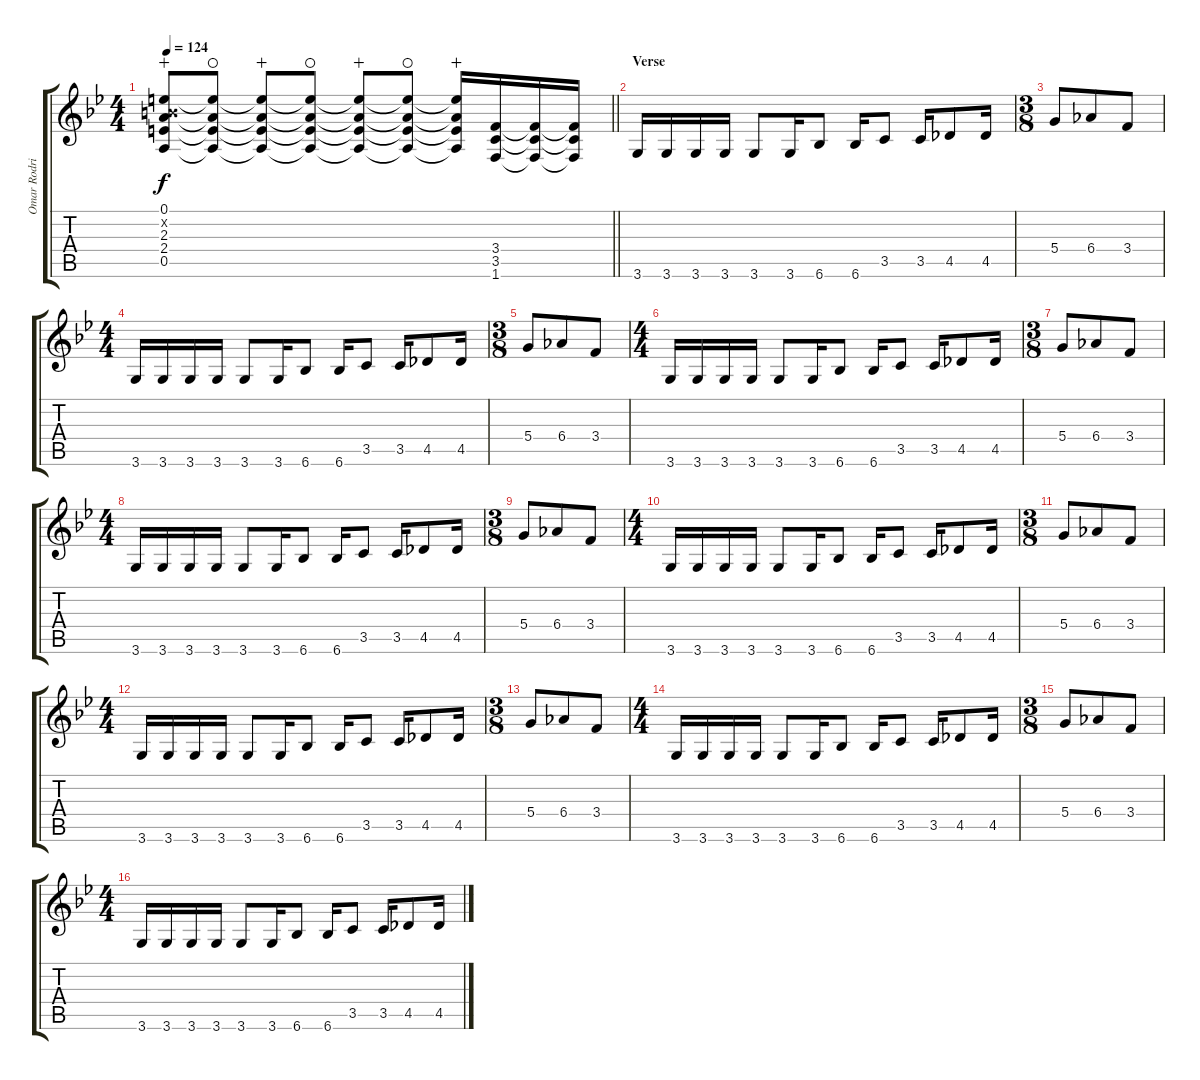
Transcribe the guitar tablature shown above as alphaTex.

\track ("Omar Rodriguez-Lopez" "Omar Rodri") {instrument overdrivenguitar}
\staff {score tabs}
\tuning (E4 B3 G3 D3 A2 E2) {hide}
\ts (4 4)
\tempo 124
\clef g2
\barLineRight lightlight
\ks gminor
(0.1 0.2{x} 2.3 2.4 0.5).8{dy f wahc} (0.1{t} 2.3{t} 2.4{t} 0.5{t}).8{waho} (0.1{t} 2.3{t} 2.4{t} 0.5{t}).8{wahc} (0.1{t} 2.3{t} 2.4{t} 0.5{t}).8{waho} (0.1{t} 2.3{t} 2.4{t} 0.5{t}).8{wahc} (0.1{t} 2.3{t} 2.4{t} 0.5{t}).8{waho} (0.1{t} 2.3{t} 2.4{t} 0.5{t}).16{wahc} (3.4 3.5 1.6).16 (3.4{t} 3.5{t} 1.6{t}).16 (3.4{t} 3.5{t} 1.6{t}).16 |
\section ("" "Verse")
3.6.16{balance 8} 3.6.16 3.6.16 3.6.16 3.6.8 3.6.16 6.6.8 6.6.16 3.5.8 3.5.16 4.5.8 4.5.16 |
\ts (3 8)
5.4.8 6.4.8 3.4.8 |
\ts (4 4)
3.6.16 3.6.16 3.6.16 3.6.16 3.6.8 3.6.16 6.6.8 6.6.16 3.5.8 3.5.16 4.5.8 4.5.16 |
\ts (3 8)
5.4.8 6.4.8 3.4.8 |
\ts (4 4)
3.6.16 3.6.16 3.6.16 3.6.16 3.6.8 3.6.16 6.6.8 6.6.16 3.5.8 3.5.16 4.5.8 4.5.16 |
\ts (3 8)
5.4.8 6.4.8 3.4.8 |
\ts (4 4)
3.6.16 3.6.16 3.6.16 3.6.16 3.6.8 3.6.16 6.6.8 6.6.16 3.5.8 3.5.16 4.5.8 4.5.16 |
\ts (3 8)
5.4.8 6.4.8 3.4.8 |
\ts (4 4)
3.6.16 3.6.16 3.6.16 3.6.16 3.6.8 3.6.16 6.6.8 6.6.16 3.5.8 3.5.16 4.5.8 4.5.16 |
\ts (3 8)
5.4.8 6.4.8 3.4.8 |
\ts (4 4)
3.6.16 3.6.16 3.6.16 3.6.16 3.6.8 3.6.16 6.6.8 6.6.16 3.5.8 3.5.16 4.5.8 4.5.16 |
\ts (3 8)
5.4.8 6.4.8 3.4.8 |
\ts (4 4)
3.6.16 3.6.16 3.6.16 3.6.16 3.6.8 3.6.16 6.6.8 6.6.16 3.5.8 3.5.16 4.5.8 4.5.16 |
\ts (3 8)
5.4.8 6.4.8 3.4.8 |
\ts (4 4)
3.6.16 3.6.16 3.6.16 3.6.16 3.6.8 3.6.16 6.6.8 6.6.16 3.5.8 3.5.16 4.5.8 4.5.16
